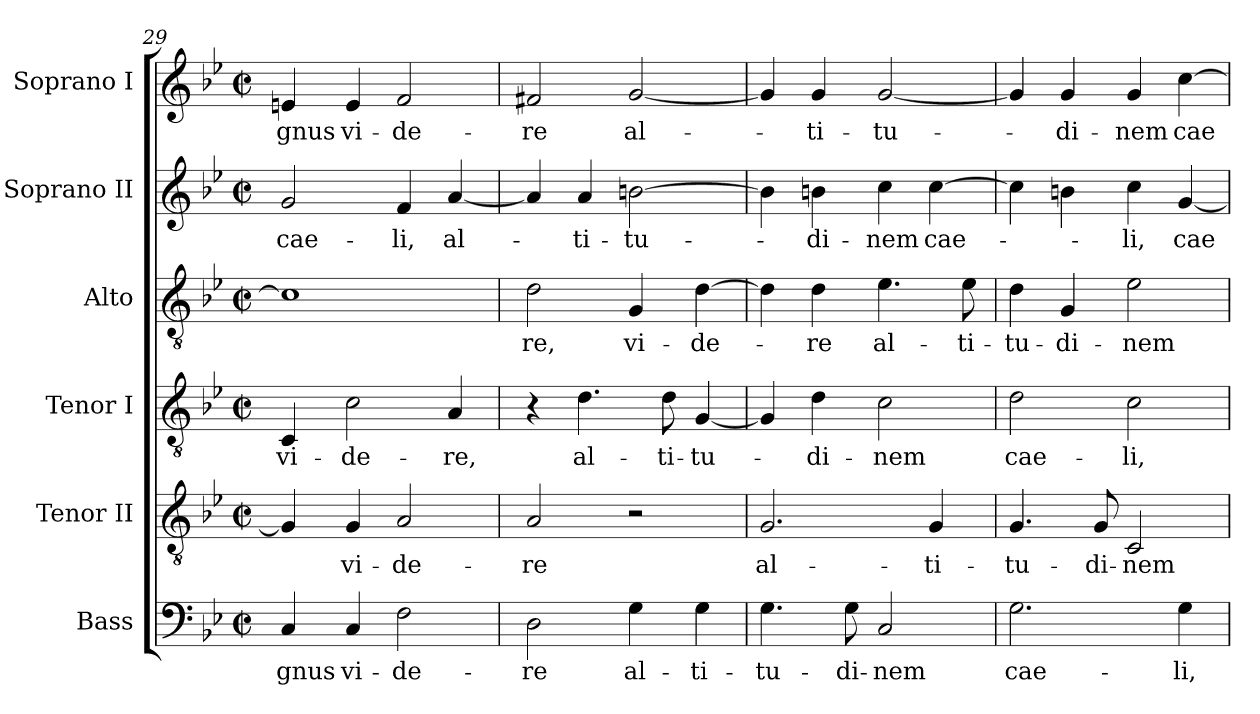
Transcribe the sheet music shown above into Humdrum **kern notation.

**kern	**text	**kern	**text	**kern	**text	**kern	**text	**kern	**text	**kern	**text
*part6	*part6	*part5	*part5	*part4	*part4	*part3	*part3	*part2	*part2	*part1	*part1
*staff6	*staff6	*staff5	*staff5	*staff4	*staff4	*staff3	*staff3	*staff2	*staff2	*staff1	*staff1
*I"Bass	*	*I"Tenor II	*	*I"Tenor I	*	*I"Alto	*	*I"Soprano II	*	*I"Soprano I	*
*I'B.	*	*I'T. II	*	*I'T. I	*	*I'A.	*	*I'S. II	*	*I'S. I	*
*clefF4	*	*clefGv2	*	*clefGv2	*	*clefGv2	*	*clefG2	*	*clefG2	*
*	*	*ITrd7c12	*	*ITrd7c12	*	*	*	*	*	*	*
*k[b-e-]	*	*k[b-e-]	*	*k[b-e-]	*	*k[b-e-]	*	*k[b-e-]	*	*k[b-e-]	*
*g:	*	*g:	*	*g:	*	*g:	*	*g:	*	*g:	*
*M2/2	*	*M2/2	*	*M2/2	*	*M2/2	*	*M2/2	*	*M2/2	*
*met(c|)	*	*met(c|)	*	*met(c|)	*	*met(c|)	*	*met(c|)	*	*met(c|)	*
=29	=29	=29	=29	=29	=29	=29	=29	=29	=29	=29	=29
!	!LO:LY:b:color=#000000	!	!	!	!	!	!	!	!	!	!
!	!	!	!	!	!LO:LY:b:color=#000000	!	!	!	!	!	!
!	!	!	!	!	!	!	!	!	!LO:LY:b:color=#000000	!	!
!	!	!	!	!	!	!	!	!	!	!	!LO:LY:b:color=#000000
4Ci/	-gnus	4GGi/]	.	4CCi/	vi-	1ci]	.	2gi/	cae-	4eni/	-gnus
!	!LO:LY:b:color=#000000	!	!	!	!	!	!	!	!	!	!
!	!	!	!LO:LY:b:color=#000000	!	!	!	!	!	!	!	!
!	!	!	!	!	!LO:LY:b:color=#000000	!	!	!	!	!	!
!	!	!	!	!	!	!	!	!	!	!	!LO:LY:b:color=#000000
4Ci/	vi-	4GGi/	vi-	2Ci\	-de-	.	.	.	.	4ei/	vi-
!	!LO:LY:b:color=#000000	!	!	!	!	!	!	!	!	!	!
!	!	!	!LO:LY:b:color=#000000	!	!	!	!	!	!	!	!
!	!	!	!	!	!	!	!	!	!LO:LY:b:color=#000000	!	!
!	!	!	!	!	!	!	!	!	!	!	!LO:LY:b:color=#000000
2Fi\	-de-	2AAi/	-de-	.	.	.	.	4fi/	-li,	2fi/	-de-
!	!	!	!	!	!LO:LY:b:color=#000000	!	!	!	!	!	!
!	!	!	!	!	!	!	!	!	!LO:LY:b:color=#000000	!	!
.	.	.	.	4AAi/	-re,	.	.	[<4ai/	al-	.	.
=30	=30	=30	=30	=30	=30	=30	=30	=30	=30	=30	=30
!	!LO:LY:b:color=#000000	!	!	!	!	!	!	!	!	!	!
!	!	!	!LO:LY:b:color=#000000	!	!	!	!	!	!	!	!
!	!	!	!	!	!	!	!LO:LY:b:color=#000000	!	!	!	!
!	!	!	!	!	!	!	!	!	!	!	!LO:LY:b:color=#000000
2Di\	-re	2AAi/	-re	4r	.	2di\	-re,	4ai/]	.	2f#Xi/	-re
!	!	!	!	!	!LO:LY:b:color=#000000	!	!	!	!	!	!
!	!	!	!	!	!	!	!	!	!LO:LY:b:color=#000000	!	!
.	.	.	.	4.Di\	al-	.	.	4ai/	-ti-	.	.
!	!LO:LY:b:color=#000000	!	!	!	!	!	!	!	!	!	!
!	!	!	!	!	!	!	!LO:LY:b:color=#000000	!	!	!	!
!	!	!	!	!	!	!	!	!	!LO:LY:b:color=#000000	!	!
!	!	!	!	!	!	!	!	!	!	!	!LO:LY:b:color=#000000
4Gi\	al-	2r	.	.	.	4Gi/	vi-	[>2bni\	-tu-	[<2gi/	al-
!	!	!	!	!	!LO:LY:b:color=#000000	!	!	!	!	!	!
.	.	.	.	8Di\	-ti-	.	.	.	.	.	.
!	!LO:LY:b:color=#000000	!	!	!	!	!	!	!	!	!	!
!	!	!	!	!	!LO:LY:b:color=#000000	!	!	!	!	!	!
!	!	!	!	!	!	!	!LO:LY:b:color=#000000	!	!	!	!
4Gi\	-ti-	.	.	[<4GGi/	-tu-	[>4di\	-de-	.	.	.	.
!!LO:PB:g=z
=31	=31	=31	=31	=31	=31	=31	=31	=31	=31	=31	=31
!	!LO:LY:b:color=#000000	!	!	!	!	!	!	!	!	!	!
!	!	!	!LO:LY:b:color=#000000	!	!	!	!	!	!	!	!
4.Gi\	-tu-	2.GGi/	al-	4GGi/]	.	4di\]	.	4bni\]	.	4gi/]	.
!	!	!	!	!	!LO:LY:b:color=#000000	!	!	!	!	!	!
!	!	!	!	!	!	!	!LO:LY:b:color=#000000	!	!	!	!
!	!	!	!	!	!	!	!	!	!LO:LY:b:color=#000000	!	!
!	!	!	!	!	!	!	!	!	!	!	!LO:LY:b:color=#000000
.	.	.	.	4Di\	-di-	4di\	-re	4bni\	-di-	4gi/	-ti-
!	!LO:LY:b:color=#000000	!	!	!	!	!	!	!	!	!	!
8Gi\	-di-	.	.	.	.	.	.	.	.	.	.
!	!LO:LY:b:color=#000000	!	!	!	!	!	!	!	!	!	!
!	!	!	!	!	!LO:LY:b:color=#000000	!	!	!	!	!	!
!	!	!	!	!	!	!	!LO:LY:b:color=#000000	!	!	!	!
!	!	!	!	!	!	!	!	!	!LO:LY:b:color=#000000	!	!
!	!	!	!	!	!	!	!	!	!	!	!LO:LY:b:color=#000000
2Ci/	-nem	.	.	2Ci\	-nem	4.e-i\	al-	4cci\	-nem	[<2gi/	-tu-
!	!	!	!LO:LY:b:color=#000000	!	!	!	!	!	!	!	!
!	!	!	!	!	!	!	!	!	!LO:LY:b:color=#000000	!	!
.	.	4GGi/	-ti-	.	.	.	.	[>4cci\	cae-	.	.
!	!	!	!	!	!	!	!LO:LY:b:color=#000000	!	!	!	!
.	.	.	.	.	.	8e-i\	-ti-	.	.	.	.
=32	=32	=32	=32	=32	=32	=32	=32	=32	=32	=32	=32
!	!LO:LY:b:color=#000000	!	!	!	!	!	!	!	!	!	!
!	!	!	!LO:LY:b:color=#000000	!	!	!	!	!	!	!	!
!	!	!	!	!	!LO:LY:b:color=#000000	!	!	!	!	!	!
!	!	!	!	!	!	!	!LO:LY:b:color=#000000	!	!	!	!
2.Gi\	cae-	4.GGi/	-tu-	2Di\	cae-	4di\	-tu-	4cci\]	.	4gi/]	.
!	!	!	!	!	!	!	!LO:LY:b:color=#000000	!	!	!	!
!	!	!	!	!	!	!	!	!	!	!	!LO:LY:b:color=#000000
.	.	.	.	.	.	4Gi/	-di-	4bni\	.	4gi/	-di-
!	!	!	!LO:LY:b:color=#000000	!	!	!	!	!	!	!	!
.	.	8GGi/	-di-	.	.	.	.	.	.	.	.
!	!	!	!LO:LY:b:color=#000000	!	!	!	!	!	!	!	!
!	!	!	!	!	!LO:LY:b:color=#000000	!	!	!	!	!	!
!	!	!	!	!	!	!	!LO:LY:b:color=#000000	!	!	!	!
!	!	!	!	!	!	!	!	!	!LO:LY:b:color=#000000	!	!
!	!	!	!	!	!	!	!	!	!	!	!LO:LY:b:color=#000000
.	.	2CCi/	-nem	2Ci\	-li,	2e-i\	-nem	4cci\	-li,	4gi/	-nem
!	!LO:LY:b:color=#000000	!	!	!	!	!	!	!	!	!	!
!	!	!	!	!	!	!	!	!	!LO:LY:b:color=#000000	!	!
!	!	!	!	!	!	!	!	!	!	!	!LO:LY:b:color=#000000
4Gi\	-li,	.	.	.	.	.	.	[<4gi/	cae-	[>4cci\	cae-
=	=	=	=	=	=	=	=	=	=	=	=
*-	*-	*-	*-	*-	*-	*-	*-	*-	*-	*-	*-
